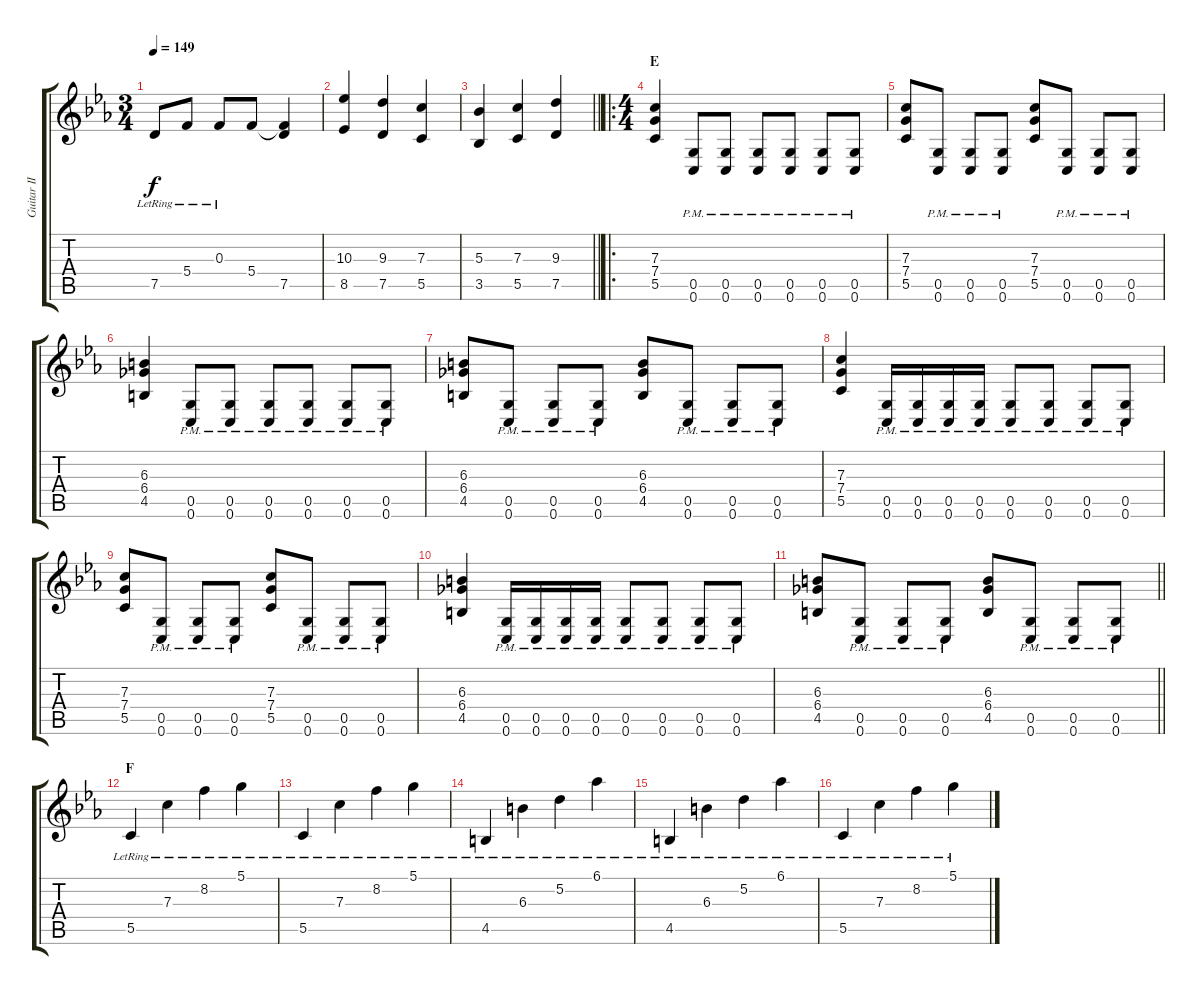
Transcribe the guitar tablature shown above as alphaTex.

\track ("Guitar II" "Guitar II") {instrument overdrivenguitar}
\staff {score tabs}
\tuning (D4 A3 F3 C3 G2 C2) {hide}
\ts (3 4)
\tempo 149
\clef g2
\ks cminor
7.5{lr}.8{dy f} 5.4{lr}.8 0.3{lr}.8 5.4.8 (5.4{t} 7.5).4 |
(10.3 8.5).4 (9.3 7.5).4 (7.3 5.5).4 |
\barLineRight lightlight
(5.3 3.5).4 (7.3 5.5).4 (9.3 7.5).4 |
\ro
\ts (4 4)
\section ("" "E")
(7.3 7.4 5.5).4 (0.5{pm} 0.6{pm}).8 (0.5{pm} 0.6{pm}).8 (0.5{pm} 0.6{pm}).8 (0.5{pm} 0.6{pm}).8 (0.5{pm} 0.6{pm}).8 (0.5{pm} 0.6{pm}).8 |
(7.3 7.4 5.5).8 (0.5{pm} 0.6{pm}).8 (0.5{pm} 0.6{pm}).8 (0.5{pm} 0.6{pm}).8 (7.3 7.4 5.5).8 (0.5{pm} 0.6{pm}).8 (0.5{pm} 0.6{pm}).8 (0.5{pm} 0.6{pm}).8 |
(6.3 6.4 4.5).4 (0.5{pm} 0.6{pm}).8 (0.5{pm} 0.6{pm}).8 (0.5{pm} 0.6{pm}).8 (0.5{pm} 0.6{pm}).8 (0.5{pm} 0.6{pm}).8 (0.5{pm} 0.6{pm}).8 |
(6.3 6.4 4.5).8 (0.5{pm} 0.6{pm}).8 (0.5{pm} 0.6{pm}).8 (0.5{pm} 0.6{pm}).8 (6.3 6.4 4.5).8 (0.5{pm} 0.6{pm}).8 (0.5{pm} 0.6{pm}).8 (0.5{pm} 0.6{pm}).8 |
(7.3 7.4 5.5).4 (0.5{pm} 0.6{pm}).16 (0.5{pm} 0.6{pm}).16 (0.5{pm} 0.6{pm}).16 (0.5{pm} 0.6{pm}).16 (0.5{pm} 0.6{pm}).8 (0.5{pm} 0.6{pm}).8 (0.5{pm} 0.6{pm}).8 (0.5{pm} 0.6{pm}).8 |
(7.3 7.4 5.5).8 (0.5{pm} 0.6{pm}).8 (0.5{pm} 0.6{pm}).8 (0.5{pm} 0.6{pm}).8 (7.3 7.4 5.5).8 (0.5{pm} 0.6{pm}).8 (0.5{pm} 0.6{pm}).8 (0.5{pm} 0.6{pm}).8 |
(6.3 6.4 4.5).4 (0.5{pm} 0.6{pm}).16 (0.5{pm} 0.6{pm}).16 (0.5{pm} 0.6{pm}).16 (0.5{pm} 0.6{pm}).16 (0.5{pm} 0.6{pm}).8 (0.5{pm} 0.6{pm}).8 (0.5{pm} 0.6{pm}).8 (0.5{pm} 0.6{pm}).8 |
\barLineRight lightlight
(6.3 6.4 4.5).8 (0.5{pm} 0.6{pm}).8 (0.5{pm} 0.6{pm}).8 (0.5{pm} 0.6{pm}).8 (6.3 6.4 4.5).8 (0.5{pm} 0.6{pm}).8 (0.5{pm} 0.6{pm}).8 (0.5{pm} 0.6{pm}).8 |
\section ("" "F")
5.5{lr}.4 7.3{lr}.4 8.2{lr}.4 5.1{lr}.4 |
5.5{lr}.4 7.3{lr}.4 8.2{lr}.4 5.1{lr}.4 |
4.5{lr}.4 6.3{lr}.4 5.2{lr}.4 6.1{lr}.4 |
4.5{lr}.4 6.3{lr}.4 5.2{lr}.4 6.1{lr}.4 |
5.5{lr}.4 7.3{lr}.4 8.2{lr}.4 5.1{lr}.4
